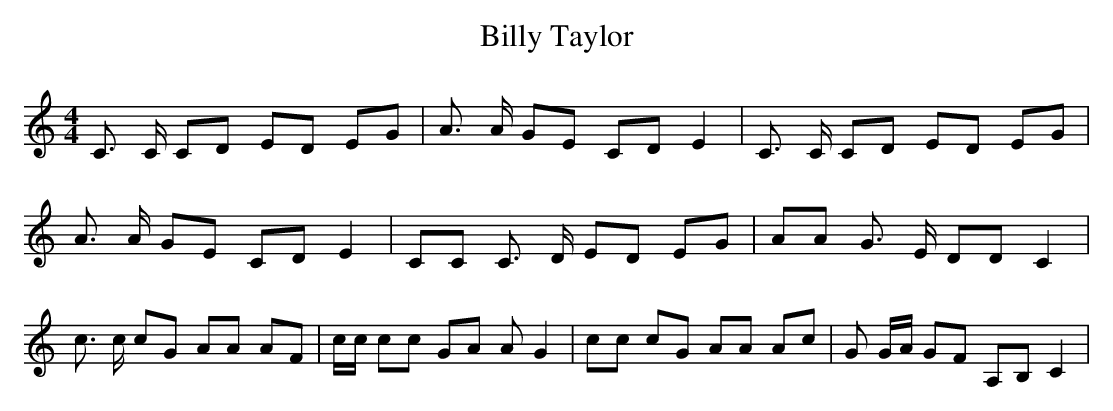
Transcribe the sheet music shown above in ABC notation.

X:1
T:Billy Taylor
M:4/4
L:1/8
K:C
 C3/2 C/2 CD ED EG| A3/2 A/2 GE CD E2| C3/2 C/2 CD ED EG| A3/2 A/2 GE CD E2|\
 CC C3/2 D/2 ED EG| AA G3/2 E/2 DD C2| c3/2 c/2 cG AA AF| c/2c/2 cc GA A G2|\
 cc cG AA Ac| G G/2A/2 GF A,B, C2|
